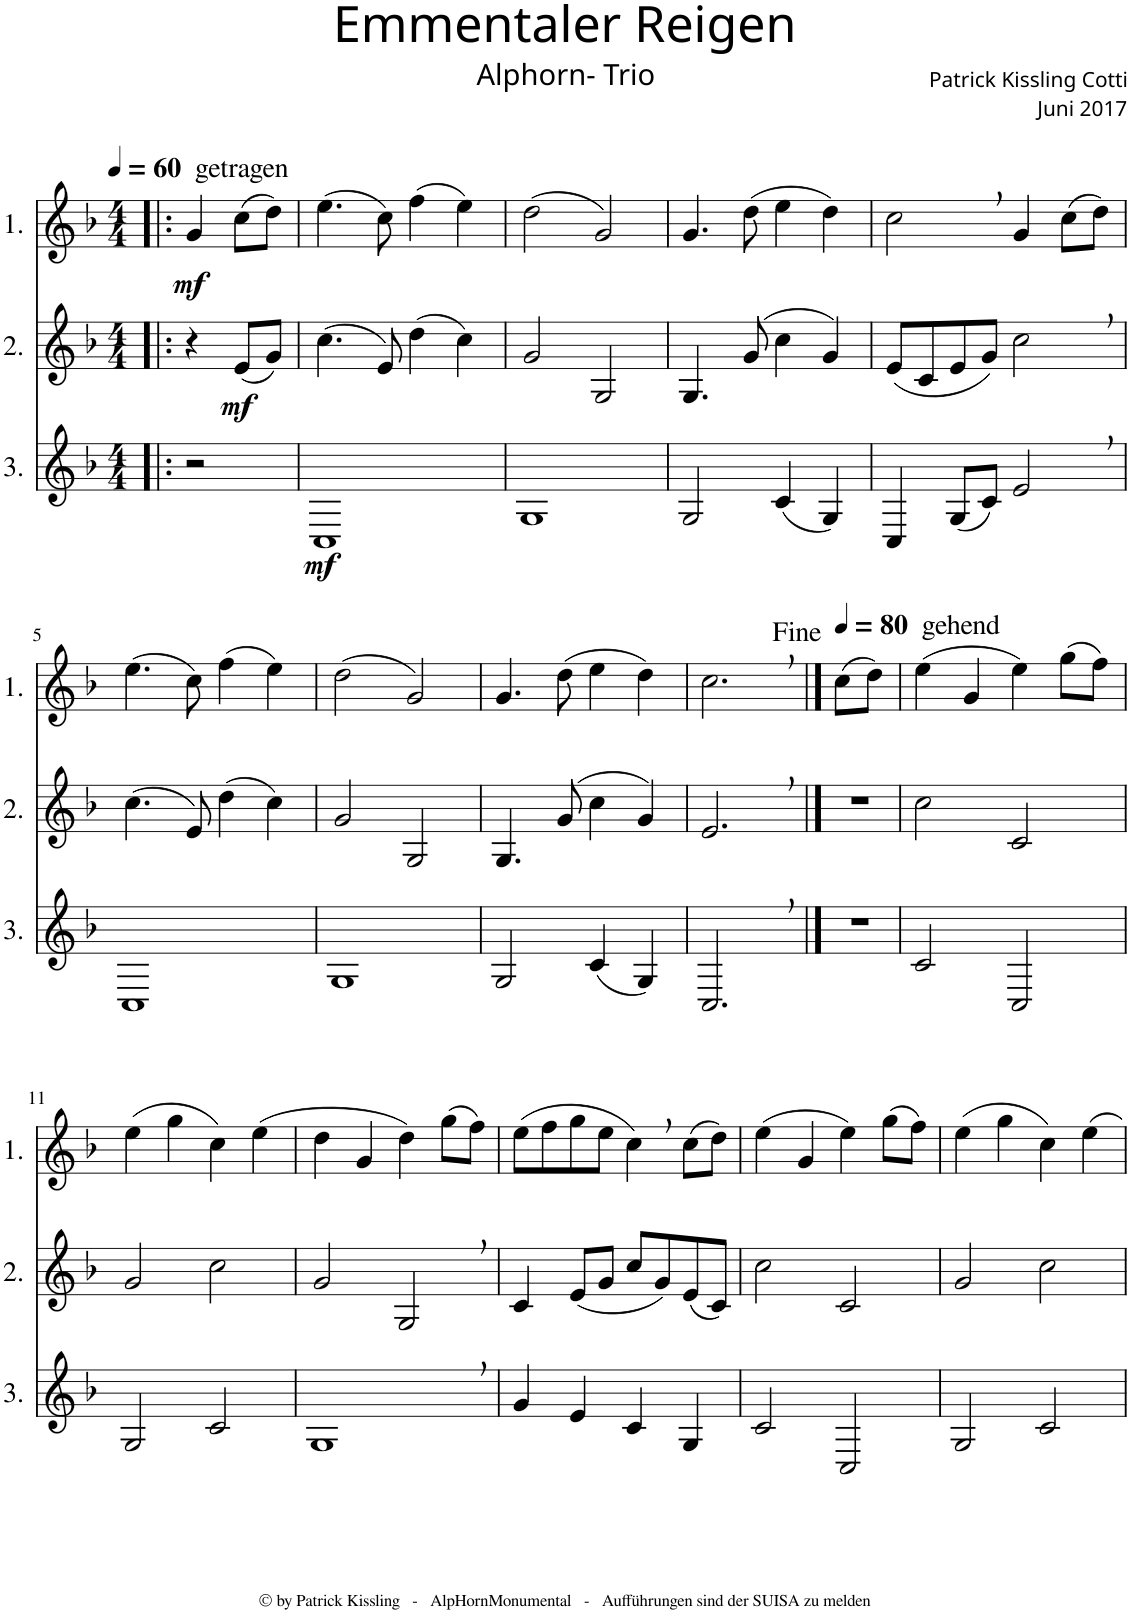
**kern	**dynam	**kern	**dynam	**kern	**dynam
*part3	*part3	*part2	*part2	*part1	*part1
*staff3	*staff3	*staff2	*staff2	*staff1	*staff1
*I"3.	*	*I"2.	*	*I"1.	*
*clefG2	*	*clefG2	*	*clefG2	*
*Trd4c7	*	*Trd4c7	*	*Trd4c7	*
*k[b-]	*	*k[b-]	*	*k[b-]	*
*M4/4	*	*M4/4	*	*M4/4	*
*MM60	*	*MM60	*	*MM60	*
=!|:	=!|:	=!|:	=!|:	=!|:	=!|:
!	!	!	!	!LO:TX:a:t=getragen	!
!	!	!	!	!	!LO:DY:b
2r	.	4r	.	4g/	mf
!	!	!	!LO:DY:b	!	!
.	.	(8e/L	mf	(8cc\L	.
.	.	8g/J)	.	8dd\J)	.
=1	=1	=1	=1	=1	=1
!	!LO:DY:b	!	!	!	!
1C	mf	(4.cc\	.	(4.ee\	.
.	.	8e/)	.	8cc\)	.
.	.	(4dd\	.	(4ff\	.
.	.	4cc\)	.	4ee\)	.
=2	=2	=2	=2	=2	=2
1G	.	2g/	.	(2dd\	.
.	.	2G/	.	2g/)	.
=3	=3	=3	=3	=3	=3
2G/	.	4.G/	.	4.g/	.
.	.	(8g/	.	(8dd\	.
(4c/	.	4cc\	.	4ee\	.
4G/)	.	4g/)	.	4dd\)	.
=4	=4	=4	=4	=4	=4
4C/	.	(8e/L	.	2cc,\	.
.	.	8c/	.	.	.
(8G/L	.	8e/	.	.	.
8c/J)	.	8g/J)	.	.	.
2e,/	.	2cc,\	.	4g/	.
.	.	.	.	(8cc\L	.
.	.	.	.	8dd\J)	.
!!LO:LB:g=z
=5	=5	=5	=5	=5	=5
1C	.	(4.cc\	.	(4.ee\	.
.	.	8e/)	.	8cc\)	.
.	.	(4dd\	.	(4ff\	.
.	.	4cc\)	.	4ee\)	.
=6	=6	=6	=6	=6	=6
1G	.	2g/	.	(2dd\	.
.	.	2G/	.	2g/)	.
=7	=7	=7	=7	=7	=7
2G/	.	4.G/	.	4.g/	.
.	.	(8g/	.	(8dd\	.
(4c/	.	4cc\	.	4ee\	.
4G/)	.	4g/)	.	4dd\)	.
=8	=8	=8	=8	=8	=8
2.C,/	.	2.e,/	.	2.cc,\	.
==9	==9	==9	==9	==9	==9
*	*	*	*	*MM80	*
!	!	!	!	!LO:TX:a:t=gehend	!
1r	.	1r	.	(8cc\L	.
.	.	.	.	8dd\J)	.
.	.	.	.	2.ryy	.
=10	=10	=10	=10	=10	=10
2c/	.	2cc\	.	(4ee\	.
.	.	.	.	4g/	.
2C/	.	2c/	.	4ee\)	.
.	.	.	.	(8gg\L	.
.	.	.	.	8ff\J)	.
!!LO:LB:g=z
=11	=11	=11	=11	=11	=11
2G/	.	2g/	.	(4ee\	.
.	.	.	.	4gg\	.
2c/	.	2cc\	.	4cc\)	.
.	.	.	.	(4ee\	.
=12	=12	=12	=12	=12	=12
1G,	.	2g/	.	4dd\	.
.	.	.	.	4g/	.
.	.	2G,/	.	4dd\)	.
.	.	.	.	(8gg\L	.
.	.	.	.	8ff\J)	.
=13	=13	=13	=13	=13	=13
4g/	.	4c/	.	(8ee\L	.
.	.	.	.	8ff\	.
4e/	.	(8e/L	.	8gg\	.
.	.	8g/J	.	8ee\J	.
4c/	.	8cc/L	.	4cc,\)	.
.	.	8g/)	.	.	.
4G/	.	(8e/	.	(8cc\L	.
.	.	8c/J)	.	8dd\J)	.
=14	=14	=14	=14	=14	=14
2c/	.	2cc\	.	(4ee\	.
.	.	.	.	4g/	.
2C/	.	2c/	.	4ee\)	.
.	.	.	.	(8gg\L	.
.	.	.	.	8ff\J)	.
=15	=15	=15	=15	=15	=15
2G/	.	2g/	.	(4ee\	.
.	.	.	.	4gg\	.
2c/	.	2cc\	.	4cc\)	.
.	.	.	.	4ee\	.
=	=	=	=	=	=
*-	*-	*-	*-	*-	*-
